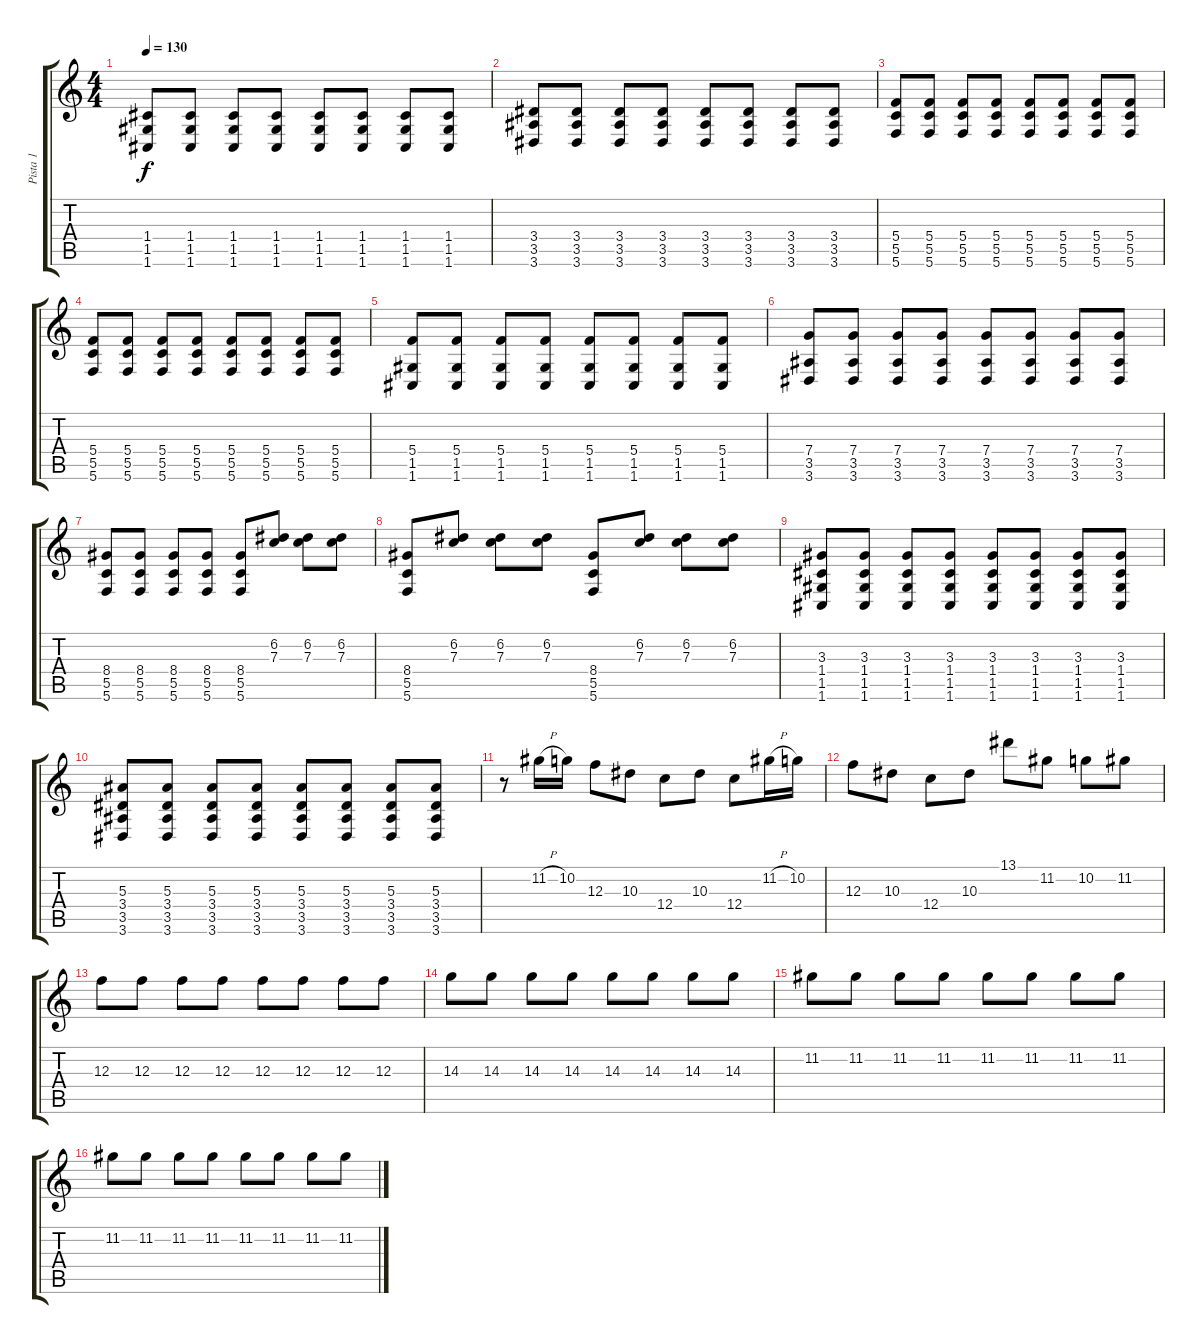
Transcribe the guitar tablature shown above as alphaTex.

\track ("Pista 1" "Pista 1") {instrument overdrivenguitar}
\staff {score tabs}
\tuning (D4 A3 F3 C3 G2 C2) {hide}
\ts (4 4)
\tempo 130
\clef g2
\ks c
(1.4 1.5 1.6).8{dy f} (1.4 1.5 1.6).8 (1.4 1.5 1.6).8 (1.4 1.5 1.6).8 (1.4 1.5 1.6).8 (1.4 1.5 1.6).8 (1.4 1.5 1.6).8 (1.4 1.5 1.6).8 |
(3.4 3.5 3.6).8 (3.4 3.5 3.6).8 (3.4 3.5 3.6).8 (3.4 3.5 3.6).8 (3.4 3.5 3.6).8 (3.4 3.5 3.6).8 (3.4 3.5 3.6).8 (3.4 3.5 3.6).8 |
(5.4 5.5 5.6).8 (5.4 5.5 5.6).8 (5.4 5.5 5.6).8 (5.4 5.5 5.6).8 (5.4 5.5 5.6).8 (5.4 5.5 5.6).8 (5.4 5.5 5.6).8 (5.4 5.5 5.6).8 |
(5.4 5.5 5.6).8 (5.4 5.5 5.6).8 (5.4 5.5 5.6).8 (5.4 5.5 5.6).8 (5.4 5.5 5.6).8 (5.4 5.5 5.6).8 (5.4 5.5 5.6).8 (5.4 5.5 5.6).8 |
(5.4 1.5 1.6).8 (5.4 1.5 1.6).8 (5.4 1.5 1.6).8 (5.4 1.5 1.6).8 (5.4 1.5 1.6).8 (5.4 1.5 1.6).8 (5.4 1.5 1.6).8 (5.4 1.5 1.6).8 |
(7.4 3.5 3.6).8 (7.4 3.5 3.6).8 (7.4 3.5 3.6).8 (7.4 3.5 3.6).8 (7.4 3.5 3.6).8 (7.4 3.5 3.6).8 (7.4 3.5 3.6).8 (7.4 3.5 3.6).8 |
(8.4 5.5 5.6).8 (8.4 5.5 5.6).8 (8.4 5.5 5.6).8 (8.4 5.5 5.6).8 (8.4 5.5 5.6).8 (6.2 7.3).8 (6.2 7.3).8 (6.2 7.3).8 |
(8.4 5.5 5.6).8 (6.2 7.3).8 (6.2 7.3).8 (6.2 7.3).8 (8.4 5.5 5.6).8 (6.2 7.3).8 (6.2 7.3).8 (6.2 7.3).8 |
(3.3 1.4 1.5 1.6).8 (3.3 1.4 1.5 1.6).8 (3.3 1.4 1.5 1.6).8 (3.3 1.4 1.5 1.6).8 (3.3 1.4 1.5 1.6).8 (3.3 1.4 1.5 1.6).8 (3.3 1.4 1.5 1.6).8 (3.3 1.4 1.5 1.6).8 |
(5.3 3.4 3.5 3.6).8 (5.3 3.4 3.5 3.6).8 (5.3 3.4 3.5 3.6).8 (5.3 3.4 3.5 3.6).8 (5.3 3.4 3.5 3.6).8 (5.3 3.4 3.5 3.6).8 (5.3 3.4 3.5 3.6).8 (5.3 3.4 3.5 3.6).8 |
r.8 11.2{h}.16 10.2.16 12.3.8 10.3.8 12.4.8 10.3.8 12.4.8 11.2{h}.16 10.2.16 |
12.3.8 10.3.8 12.4.8 10.3.8 13.1.8 11.2.8 10.2.8 11.2.8 |
12.3.8 12.3.8 12.3.8 12.3.8 12.3.8 12.3.8 12.3.8 12.3.8 |
14.3.8 14.3.8 14.3.8 14.3.8 14.3.8 14.3.8 14.3.8 14.3.8 |
11.2.8 11.2.8 11.2.8 11.2.8 11.2.8 11.2.8 11.2.8 11.2.8 |
11.2.8 11.2.8 11.2.8 11.2.8 11.2.8 11.2.8 11.2.8 11.2.8
